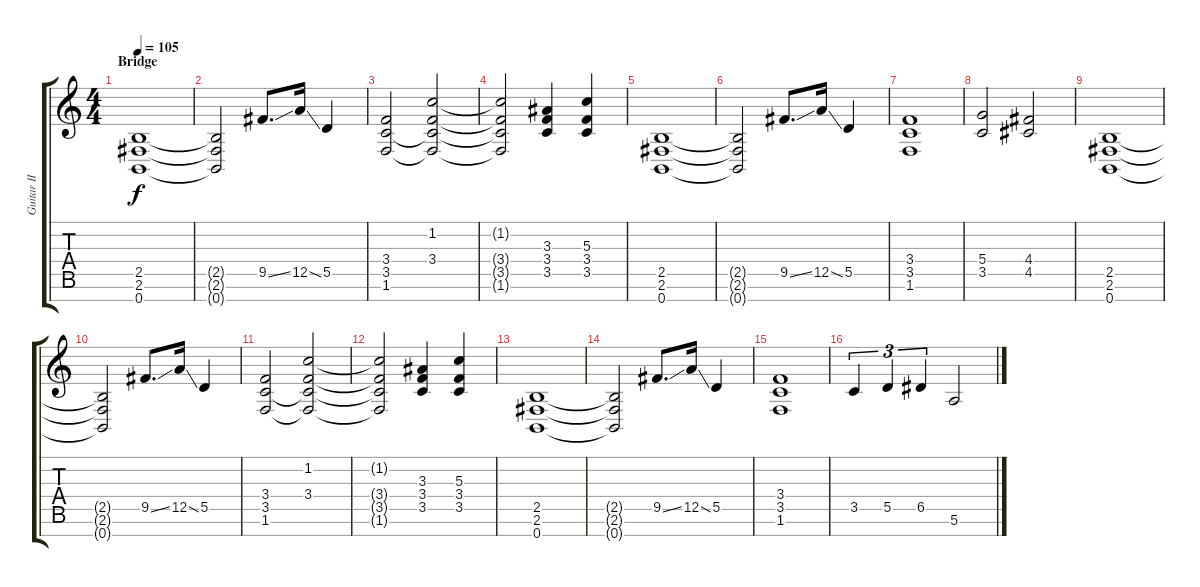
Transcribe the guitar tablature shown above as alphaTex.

\track ("Guitar II" "Guitar II") {instrument distortionguitar}
\staff {score tabs}
\tuning (E4 B3 G3 D3 A2 E2 B1) {hide}
\ts (4 4)
\section ("" "Bridge")
\tempo 105
\clef g2
\ks c
(2.5 2.6 0.7).1{dy f} |
(2.5{t} 2.6{t} 0.7{t}).2 9.5{ss}.8{d} 12.5{ss}.16 5.5.4 |
(3.4 3.5 1.6).2 (1.2 3.4 3.5{t} 1.6{t}).2 |
(1.2{t} 3.4{t} 3.5{t} 1.6{t}).2 (3.3 3.4 3.5).4 (5.3 3.4 3.5).4 |
(2.5 2.6 0.7).1 |
(2.5{t} 2.6{t} 0.7{t}).2 9.5{ss}.8{d} 12.5{ss}.16 5.5.4 |
(3.4 3.5 1.6).1 |
(5.4 3.5).2 (4.4 4.5).2 |
(2.5 2.6 0.7).1 |
(2.5{t} 2.6{t} 0.7{t}).2 9.5{ss}.8{d} 12.5{ss}.16 5.5.4 |
(3.4 3.5 1.6).2 (1.2 3.4 3.5{t} 1.6{t}).2 |
(1.2{t} 3.4{t} 3.5{t} 1.6{t}).2 (3.3 3.4 3.5).4 (5.3 3.4 3.5).4 |
(2.5 2.6 0.7).1 |
(2.5{t} 2.6{t} 0.7{t}).2 9.5{ss}.8{d} 12.5{ss}.16 5.5.4 |
(3.4 3.5 1.6).1 |
3.5.4{tu (3 2)} 5.5.4{tu (3 2)} 6.5.4{tu (3 2)} 5.6.2
